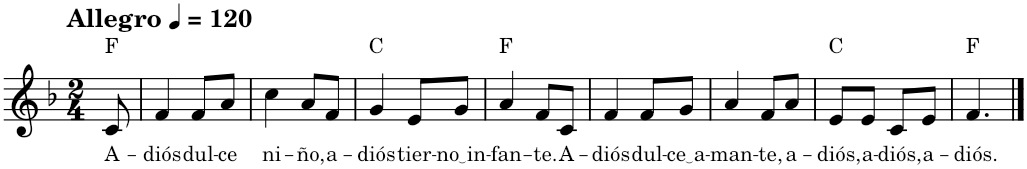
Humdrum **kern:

**kern	**text	**harte
*part1	*part1	*part1
*staff1	*staff1	*
*I"Soprano	*	*
*I'S.	*	*
*clefG2	*	*
*k[b-]	*	*
*M2/4	*	*
*MM120	*	*
=1	=1	=1
!LO:TX:a:B:t=Allegro	!	!
!	!LO:LY:b	!
8c/	A-	F:maj
=2	=2	=2
!	!LO:LY:b	!
4f/	-diós	.
!	!LO:LY:b	!
8f/L	dul-	.
!	!LO:LY:b	!
8a/J	-ce	.
=3	=3	=3
!	!LO:LY:b	!
4cc\	ni-	.
!	!LO:LY:b	!
8a/L	-ño,	.
!	!LO:LY:b	!
8f/J	a-	.
=4	=4	=4
!	!LO:LY:b	!
4g/	-diós	C:maj
!	!LO:LY:b	!
8e/L	tier-	.
!	!LO:LY:b	!
8g/J	no in	.
=5	=5	=5
!	!LO:LY:b	!
4a/	-fan-	F:maj
!	!LO:LY:b	!
8f/L	-te.	.
!	!LO:LY:b	!
8c/J	A-	.
=6	=6	=6
!	!LO:LY:b	!
4f/	-diós	.
!	!LO:LY:b	!
8f/L	dul-	.
!	!LO:LY:b	!
8g/J	ce a	.
=7	=7	=7
!	!LO:LY:b	!
4a/	-man-	.
!	!LO:LY:b	!
8f/L	-te,	.
!	!LO:LY:b	!
8a/J	a-	.
=8	=8	=8
!	!LO:LY:b	!
8e/L	-diós,	C:maj
!	!LO:LY:b	!
8e/J	a-	.
!	!LO:LY:b	!
8c/L	-diós,	.
!	!LO:LY:b	!
8e/J	a-	.
=9	=9	=9
!	!LO:LY:b	!
4.f/	-diós.	F:maj
==	==	==
*-	*-	*-
